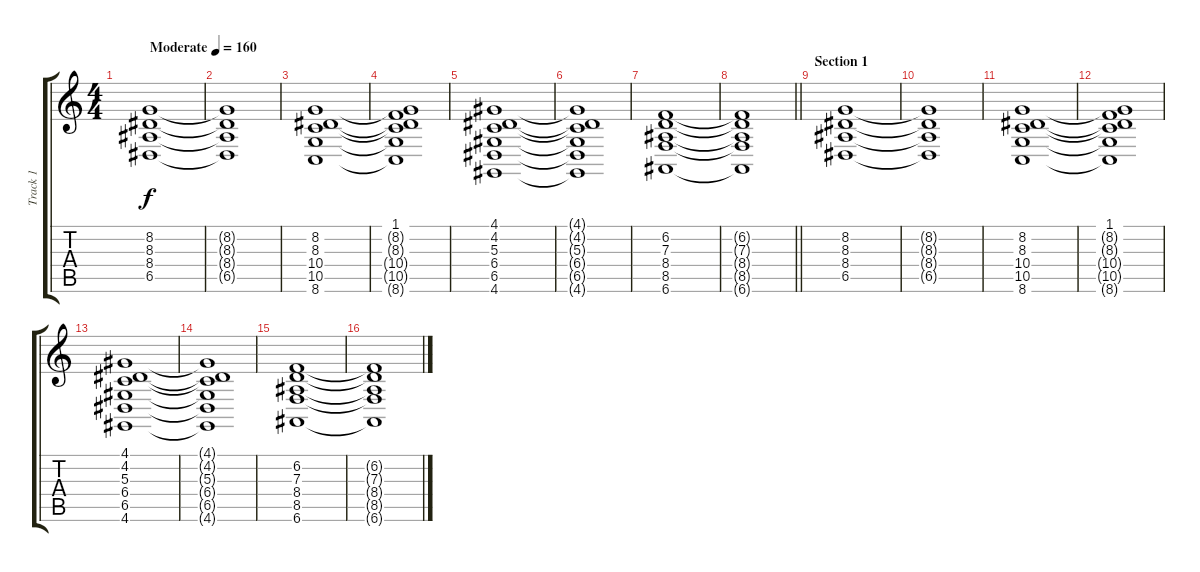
\track ("Track 1" "Track 1") {instrument pad2warm}
\staff {score tabs}
\tuning (E4 B3 G3 D3 A2 E2) {hide}
\ts (4 4)
\tempo (160 "Moderate")
\clef g2
\ks c
(8.2 8.3 8.4 6.5).1{dy f instrument pad2warm} |
(8.2{t} 8.3{t} 8.4{t} 6.5{t}).1 |
(8.2 8.3 10.4 10.5 8.6).1 |
(1.1 8.2{t} 8.3{t} 10.4{t} 10.5{t} 8.6{t}).1 |
(4.1 4.2 5.3 6.4 6.5 4.6).1 |
(4.1{t} 4.2{t} 5.3{t} 6.4{t} 6.5{t} 4.6{t}).1 |
(6.2 7.3 8.4 8.5 6.6).1 |
\barLineRight lightlight
(6.2{t} 7.3{t} 8.4{t} 8.5{t} 6.6{t}).1 |
\section ("" "Section 1")
(8.2 8.3 8.4 6.5).1 |
(8.2{t} 8.3{t} 8.4{t} 6.5{t}).1 |
(8.2 8.3 10.4 10.5 8.6).1 |
(1.1 8.2{t} 8.3{t} 10.4{t} 10.5{t} 8.6{t}).1 |
(4.1 4.2 5.3 6.4 6.5 4.6).1 |
(4.1{t} 4.2{t} 5.3{t} 6.4{t} 6.5{t} 4.6{t}).1 |
(6.2 7.3 8.4 8.5 6.6).1 |
(6.2{t} 7.3{t} 8.4{t} 8.5{t} 6.6{t}).1
